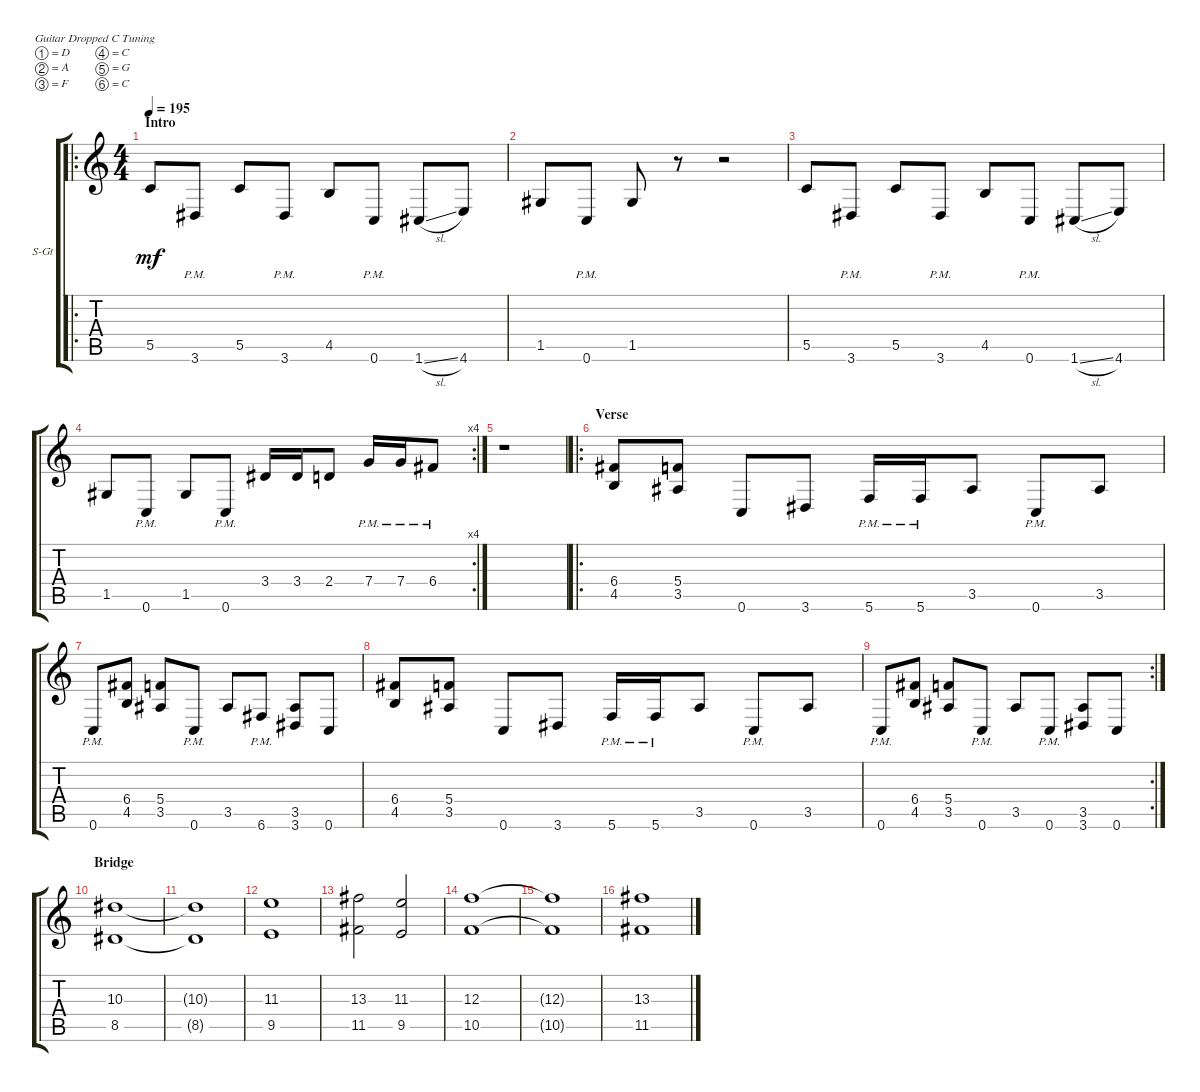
\defaultSystemsLayout 4
\bracketExtendMode groupsimilarinstruments
\firstSystemTrackNameOrientation horizontal
\otherSystemsTrackNameOrientation horizontal
\track ("Guitar 1" "S-Gt") {instrument acousticguitarsteel}
\staff {score tabs}
\tuning (D4 A3 F3 C3 G2 C2)
\ro
\ts (4 4)
\section ("" "Intro")
\tempo 195
\clef g2
\ks c
5.5.8{dy mf instrument acousticguitarsteel} 3.6{pm}.8 5.5.8 3.6{pm}.8 4.5.8 0.6{pm}.8 1.6{sl}.8 4.6.8 |
1.5.8 0.6{pm}.8 1.5.8 r.8 r.2 |
5.5.8 3.6{pm}.8 5.5.8 3.6{pm}.8 4.5.8 0.6{pm}.8 1.6{sl}.8 4.6.8 |
\rc 4
1.5.8 0.6{pm}.8 1.5.8 0.6{pm}.8 3.4.16 3.4.16 2.4.8 7.4{pm}.16 7.4{pm}.16 6.4{pm}.8 |
r.1 |
\ro
\section ("" "Verse")
(4.5 6.4).8 (3.5 5.4).8 0.6.8 3.6.8 5.6{pm}.16 5.6{pm}.16 3.5.8 0.6{pm}.8 3.5.8 |
0.6{pm}.8 (4.5 6.4).8 (3.5 5.4).8 0.6{pm}.8 3.5.8 6.6{pm}.8 (3.6 3.5).8 0.6.8 |
(4.5 6.4).8 (3.5 5.4).8 0.6.8 3.6.8 5.6{pm}.16 5.6{pm}.16 3.5.8 0.6{pm}.8 3.5.8 |
\rc 2
0.6{pm}.8 (4.5 6.4).8 (3.5 5.4).8 0.6{pm}.8 3.5.8 0.6{pm}.8 (3.6 3.5).8 0.6.8 |
\section ("" "Bridge")
(8.5 10.3).1 |
(8.5{t} 10.3{t}).1 |
(9.5 11.3).1 |
(13.3 11.5).2 (9.5 11.3).2 |
(10.5 12.3).1 |
(12.3{t} 10.5{t}).1 |
(13.3 11.5).1
